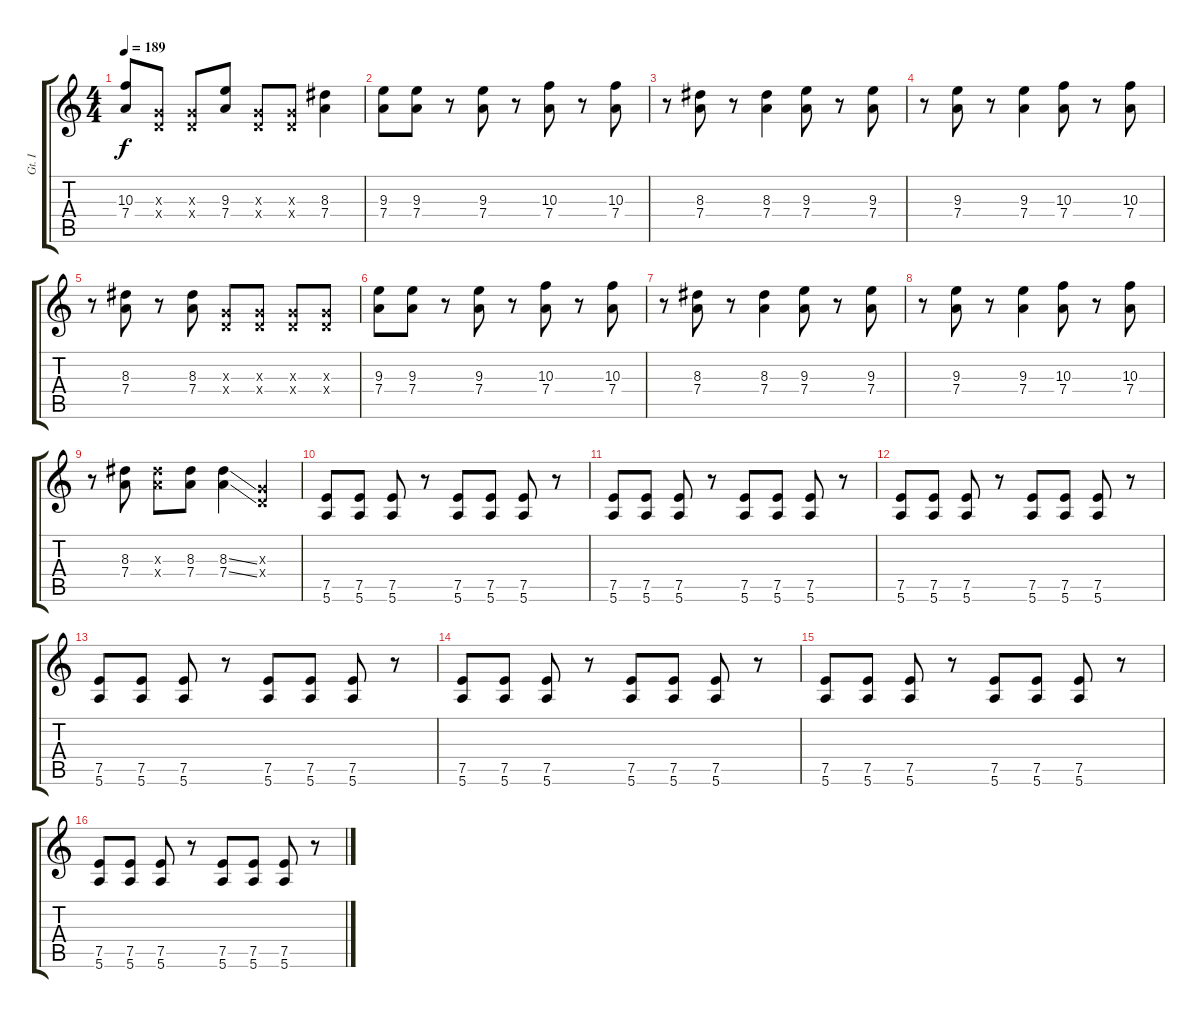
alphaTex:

\track ("Gt. I" "Gt. I") {instrument distortionguitar}
\staff {score tabs}
\tuning (E4 B3 G3 D3 A2 E2) {hide}
\ts (4 4)
\tempo 189
\clef g2
\ks c
(10.3 7.4).8{dy f} (0.3{x} 0.4{x}).8 (0.3{x} 0.4{x}).8 (9.3 7.4).8 (0.3{x} 0.4{x}).8 (0.3{x} 0.4{x}).8 (8.3 7.4).4 |
(9.3 7.4).8 (9.3 7.4).8 r.8 (9.3 7.4).8 r.8 (10.3 7.4).8 r.8 (10.3 7.4).8 |
r.8 (8.3 7.4).8 r.8 (8.3 7.4).4 (9.3 7.4).8 r.8 (9.3 7.4).8 |
r.8 (9.3 7.4).8 r.8 (9.3 7.4).4 (10.3 7.4).8 r.8 (10.3 7.4).8 |
r.8 (8.3 7.4).8 r.8 (8.3 7.4).8 (0.3{x} 0.4{x}).8 (0.3{x} 0.4{x}).8 (0.3{x} 0.4{x}).8 (0.3{x} 0.4{x}).8 |
(9.3 7.4).8 (9.3 7.4).8 r.8 (9.3 7.4).8 r.8 (10.3 7.4).8 r.8 (10.3 7.4).8 |
r.8 (8.3 7.4).8 r.8 (8.3 7.4).4 (9.3 7.4).8 r.8 (9.3 7.4).8 |
r.8 (9.3 7.4).8 r.8 (9.3 7.4).4 (10.3 7.4).8 r.8 (10.3 7.4).8 |
r.8 (8.3 7.4).8 (8.3{x} 7.4{x}).8 (8.3 7.4).8 (8.3{ss} 7.4{ss}).4 (0.3{x} 0.4{x}).4 |
(7.5 5.6).8 (7.5 5.6).8 (7.5 5.6).8 r.8 (7.5 5.6).8 (7.5 5.6).8 (7.5 5.6).8 r.8 |
(7.5 5.6).8 (7.5 5.6).8 (7.5 5.6).8 r.8 (7.5 5.6).8 (7.5 5.6).8 (7.5 5.6).8 r.8 |
(7.5 5.6).8 (7.5 5.6).8 (7.5 5.6).8 r.8 (7.5 5.6).8 (7.5 5.6).8 (7.5 5.6).8 r.8 |
(7.5 5.6).8 (7.5 5.6).8 (7.5 5.6).8 r.8 (7.5 5.6).8 (7.5 5.6).8 (7.5 5.6).8 r.8 |
(7.5 5.6).8 (7.5 5.6).8 (7.5 5.6).8 r.8 (7.5 5.6).8 (7.5 5.6).8 (7.5 5.6).8 r.8 |
(7.5 5.6).8 (7.5 5.6).8 (7.5 5.6).8 r.8 (7.5 5.6).8 (7.5 5.6).8 (7.5 5.6).8 r.8 |
(7.5 5.6).8 (7.5 5.6).8 (7.5 5.6).8 r.8 (7.5 5.6).8 (7.5 5.6).8 (7.5 5.6).8 r.8
